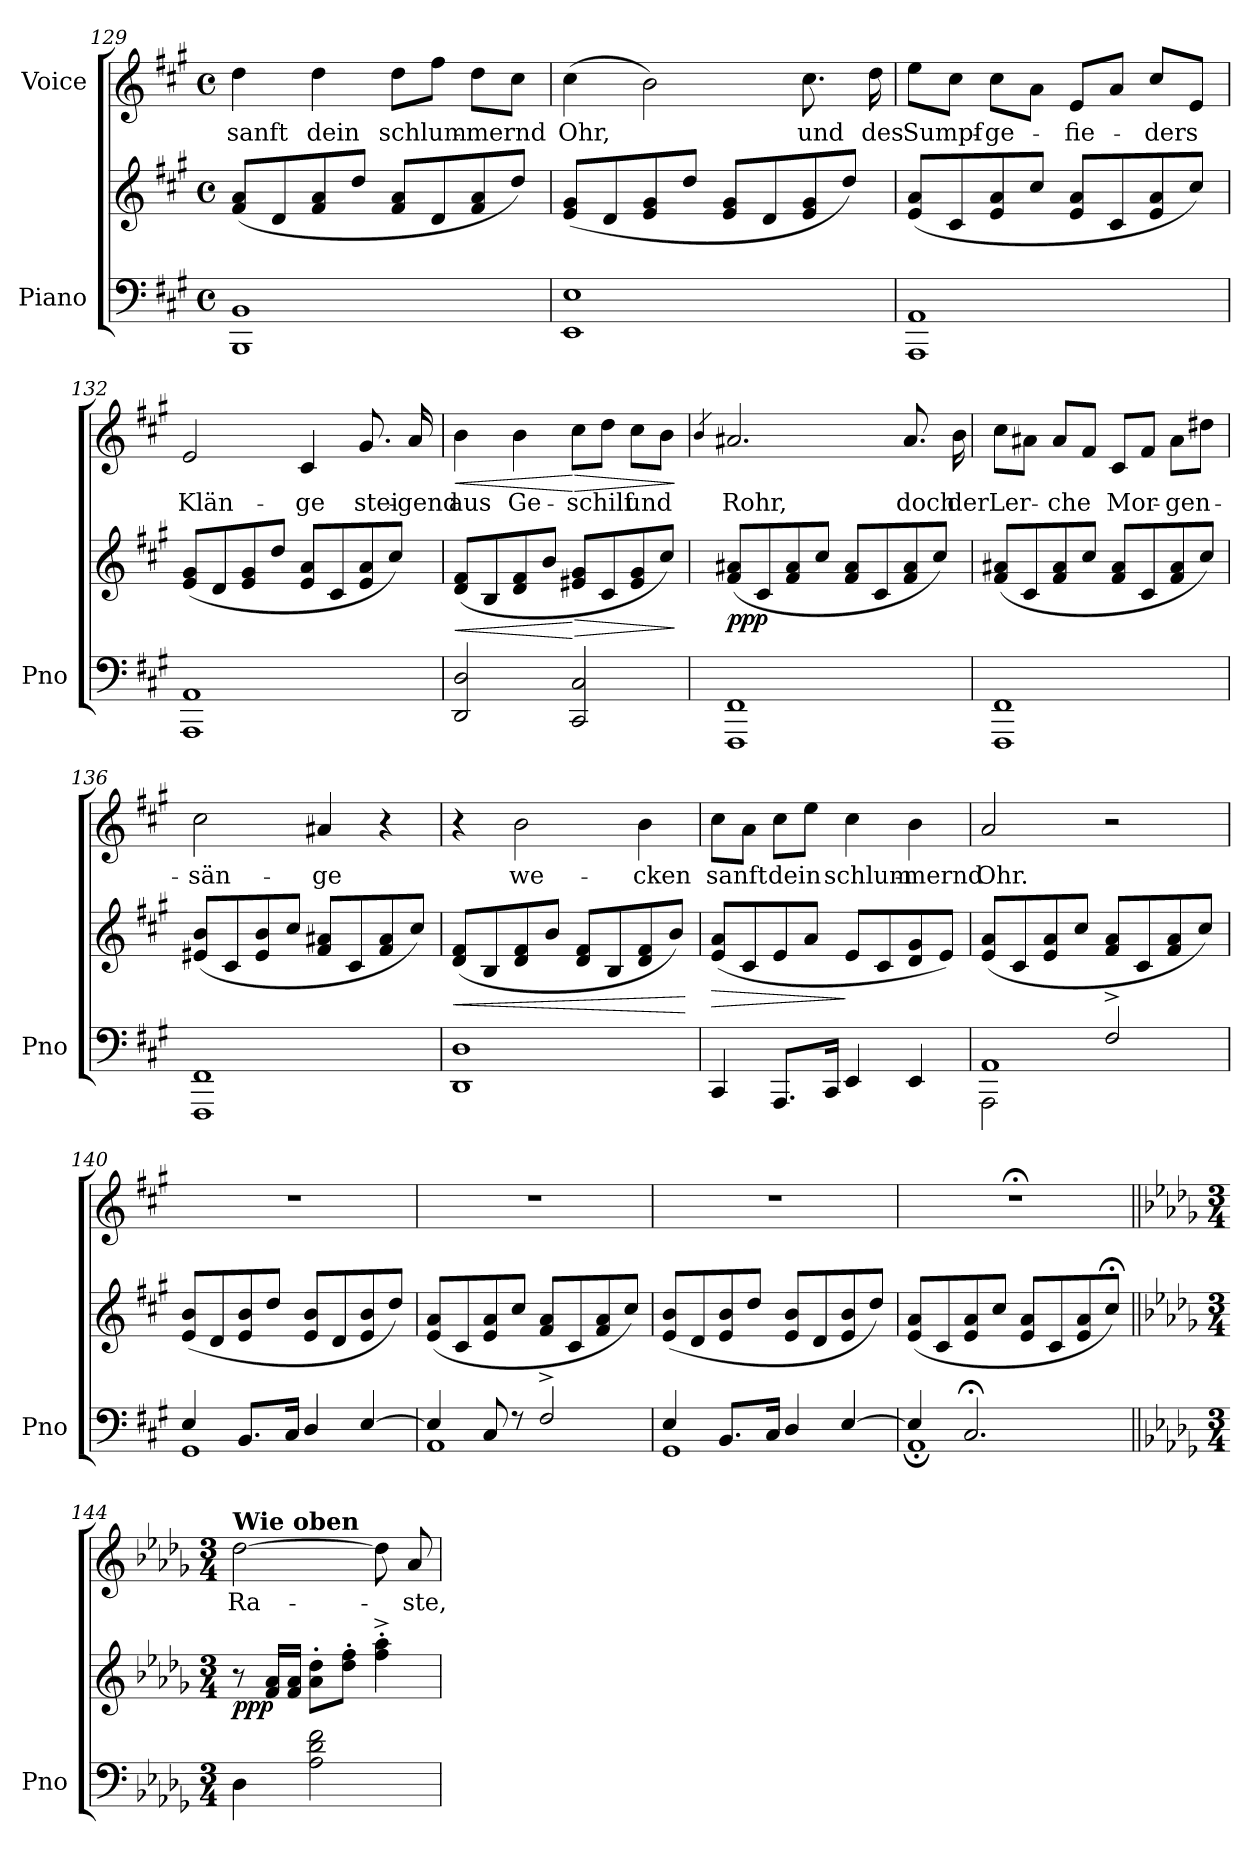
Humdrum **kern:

**kern	**kern	**dynam	**kern	**text	**dynam
*part2	*part2	*part2	*part1	*part1	*part1
*staff3	*staff2	*staff2/3	*staff1	*staff1	*staff1
*I"Piano	*	*	*I"Voice	*	*
*I'Pno	*	*	*	*	*
*clefF4	*clefG2	*	*clefG2	*	*
*k[f#c#g#]	*k[f#c#g#]	*	*k[f#c#g#]	*	*
*M4/4	*M4/4	*	*M4/4	*	*
*met(c)	*met(c)	*	*met(c)	*	*
=129	=129	=129	=129	=129	=129
!	!	!	!	!LO:LY:b	!
1BBB 1BB	(8f#/ 8a/L	.	4dd\	sanft	.
.	8d/	.	.	.	.
!	!	!	!	!LO:LY:b	!
.	8f#/ 8a/	.	4dd\	dein	.
.	8dd/J	.	.	.	.
!	!	!	!	!LO:LY:b	!
.	8f#/ 8a/L	.	8dd\L	schlum-	.
.	8d/	.	8ff#\J	.	.
!	!	!	!	!LO:LY:b	!
.	8f#/ 8a/	.	8dd\L	-mernd	.
.	8dd/J)	.	8cc#\J	.	.
!!LO:LB:g=z
=130	=130	=130	=130	=130	=130
!	!	!	!	!LO:LY:b	!
1EE 1E	(8e/ 8g#/L	.	(4cc#\	Ohr,	.
.	8d/	.	.	.	.
.	8e/ 8g#/	.	2b\)	.	.
.	8dd/J	.	.	.	.
.	8e/ 8g#/L	.	.	.	.
.	8d/	.	.	.	.
!	!	!	!	!LO:LY:b	!
.	8e/ 8g#/	.	8.cc#\	und	.
.	8dd/J)	.	.	.	.
!	!	!	!	!LO:LY:b	!
.	.	.	16dd\	des	.
!!LO:LB:g=z
=131	=131	=131	=131	=131	=131
!	!	!	!	!LO:LY:b	!
1AAA 1AA	(8e/ 8a/L	.	8ee\L	Sumpf-	.
.	8c#/	.	8cc#\J	.	.
!	!	!	!	!LO:LY:b	!
.	8e/ 8a/	.	8cc#\L	-ge-	.
.	8cc#/J	.	8a\J	.	.
!	!	!	!	!LO:LY:b	!
.	8e/ 8a/L	.	8e/L	-fie-	.
.	8c#/	.	8a/J	.	.
!	!	!	!	!LO:LY:b	!
.	8e/ 8a/	.	8cc#/L	-ders	.
.	8cc#/J)	.	8e/J	.	.
=132	=132	=132	=132	=132	=132
!	!	!	!	!LO:LY:b	!
1AAA 1AA	(8e/ 8g#/L	.	2e/	Klän-	.
.	8d/	.	.	.	.
.	8e/ 8g#/	.	.	.	.
.	8dd/J	.	.	.	.
!	!	!	!	!LO:LY:b	!
.	8e/ 8a/L	.	4c#/	-ge	.
.	8c#/	.	.	.	.
!	!	!	!	!LO:LY:b	!
.	8e/ 8a/	.	8.g#/	stei-	.
.	8cc#/J)	.	.	.	.
!	!	!	!	!LO:LY:b	!
.	.	.	16a/	-gend	.
=133	=133	=133	=133	=133	=133
!	!	!LO:HP:b	!	!LO:LY:b	!LO:HP:b
2DD/ 2D/	(8d/ 8f#/L	<	4b\	aus	<
.	8B/	.	.	.	.
!	!	!	!	!LO:LY:b	!
.	8d/ 8f#/	.	4b\	Ge-	.
.	8b/J	.	.	.	.
!	!	!LO:HP:n=1:b	!	!LO:LY:b	!LO:HP:n=1:b
2CC#/ 2C#/	8e#X/ 8g#/L	[ >	8cc#\L	-schilf	[ >
.	8c#/	.	8dd\J	.	.
!	!	!	!	!LO:LY:b	!
.	8e#/ 8g#/	.	8cc#\L	und	.
.	8cc#/J)	.	8b\J	.	.
.	.	]	.	.	]
=134	=134	=134	=134	=134	=134
.	.	.	4qb/	.	.
!	!	!LO:DY:b	!	!LO:LY:b	!
1FFF# 1FF#	(8f#/ 8a#X/L	ppp	2.a#X/	Rohr,	.
.	8c#/	.	.	.	.
.	8f#/ 8a#/	.	.	.	.
.	8cc#/J	.	.	.	.
.	8f#/ 8a#/L	.	.	.	.
.	8c#/	.	.	.	.
!	!	!	!	!LO:LY:b	!
.	8f#/ 8a#/	.	8.a#/	doch	.
.	8cc#/J)	.	.	.	.
!	!	!	!	!LO:LY:b	!
.	.	.	16b\	der	.
!!LO:LB:g=z
=135	=135	=135	=135	=135	=135
!	!	!	!	!LO:LY:b	!
1FFF# 1FF#	(8f#/ 8a#X/L	.	8cc#\L	Ler-	.
.	8c#/	.	8a#X\J	.	.
!	!	!	!	!LO:LY:b	!
.	8f#/ 8a#/	.	8a#/L	-che	.
.	8cc#/J	.	8f#/J	.	.
!	!	!	!	!LO:LY:b	!
.	8f#/ 8a#/L	.	8c#/L	Mor-	.
.	8c#/	.	8f#/J	.	.
!	!	!	!	!LO:LY:b	!
.	8f#/ 8a#/	.	8a#\L	-gen-	.
.	8cc#/J)	.	8dd#X\J	.	.
=136	=136	=136	=136	=136	=136
!	!	!	!	!LO:LY:b	!
1FFF# 1FF#	(8e#X/ 8b/L	.	2cc#\	-sän-	.
.	8c#/	.	.	.	.
.	8e#/ 8b/	.	.	.	.
.	8cc#/J	.	.	.	.
!	!	!	!	!LO:LY:b	!
.	8f#/ 8a#X/L	.	4a#X/	-ge	.
.	8c#/	.	.	.	.
.	8f#/ 8a#/	.	4r	.	.
.	8cc#/J)	.	.	.	.
=137	=137	=137	=137	=137	=137
!	!	!LO:HP:b	!	!	!
1DD 1D	(8d/ 8f#/L	<	4r	.	.
.	8B/	.	.	.	.
!	!	!	!	!LO:LY:b	!
.	8d/ 8f#/	.	2b\	we-	.
.	8b/J	.	.	.	.
.	8d/ 8f#/L	.	.	.	.
.	8B/	.	.	.	.
!	!	!	!	!LO:LY:b	!
.	8d/ 8f#/	.	4b\	-cken	.
.	8b/J)	.	.	.	.
.	.	[	.	.	.
=138	=138	=138	=138	=138	=138
!	!	!LO:HP:b	!	!LO:LY:b	!
4CC#/	(8e/ 8a/L	>	8cc#\L	sanft	.
.	8c#/	.	8a\J	.	.
!	!	!	!	!LO:LY:b	!
8.AAA/L	8e/	.	8cc#\L	dein	.
.	8a/J	.	8ee\J	.	.
16CC#/Jk	.	.	.	.	.
!	!	!	!	!LO:LY:b	!
4EE/	8e/L	]	4cc#\	schlum-	.
.	8c#/	.	.	.	.
!	!	!	!	!LO:LY:b	!
4EE/	8d/ 8g#/	.	4b\	-mernd	.
.	8e/J)	.	.	.	.
!!LO:LB:g=z
=139	=139	=139	=139	=139	=139
*^	*	*	*	*	*
!	!	!	!	!	!LO:LY:b	!
2AAA\	1AA	(8e/ 8a/L	.	2a/	Ohr.	.
.	.	8c#/	.	.	.	.
.	.	8e/ 8a/	.	.	.	.
.	.	8cc#/J	.	.	.	.
2F#^/	.	8f#/ 8a/L	.	2r	.	.
.	.	8c#/	.	.	.	.
.	.	8f#/ 8a/	.	.	.	.
.	.	8cc#/J)	.	.	.	.
=140	=140	=140	=140	=140	=140	=140
4E/	1GG#	(8e/ 8b/L	.	1r	.	.
.	.	8d/	.	.	.	.
8.BB/L	.	8e/ 8b/	.	.	.	.
.	.	8dd/J	.	.	.	.
16C#/Jk	.	.	.	.	.	.
4D/	.	8e/ 8b/L	.	.	.	.
.	.	8d/	.	.	.	.
[4E/	.	8e/ 8b/	.	.	.	.
.	.	8dd/J)	.	.	.	.
=141	=141	=141	=141	=141	=141	=141
4E/]	1AA	(8e/ 8a/L	.	1r	.	.
.	.	8c#/	.	.	.	.
8C#/	.	8e/ 8a/	.	.	.	.
8r	.	8cc#/J	.	.	.	.
2F#^/	.	8f#/ 8a/L	.	.	.	.
.	.	8c#/	.	.	.	.
.	.	8f#/ 8a/	.	.	.	.
.	.	8cc#/J)	.	.	.	.
=142	=142	=142	=142	=142	=142	=142
4E/	1GG#	(8e/ 8b/L	.	1r	.	.
.	.	8d/	.	.	.	.
8.BB/L	.	8e/ 8b/	.	.	.	.
.	.	8dd/J	.	.	.	.
16C#/Jk	.	.	.	.	.	.
4D/	.	8e/ 8b/L	.	.	.	.
.	.	8d/	.	.	.	.
[4E/	.	8e/ 8b/	.	.	.	.
.	.	8dd/J)	.	.	.	.
!!LO:LB:g=z
=143	=143	=143	=143	=143	=143	=143
4E/]	1AA;	(8e/ 8a/L	.	1r;<	.	.
.	.	8c#/	.	.	.	.
2.C#;</	.	8e/ 8a/	.	.	.	.
.	.	8cc#/J	.	.	.	.
.	.	8e/ 8a/L	.	.	.	.
.	.	8c#/	.	.	.	.
.	.	8e/ 8a/	.	.	.	.
.	.	8cc#;</J)	.	.	.	.
*v	*v	*	*	*	*	*
!!LO:PB:g=z
=144||	=144||	=144||	=144||	=144||	=144||
*k[b-e-a-d-g-]	*k[b-e-a-d-g-]	*	*k[b-e-a-d-g-]	*	*
*M3/4	*M3/4	*	*M3/4	*	*
!	!	!	!LO:TX:a:B:t=Wie oben	!	!
!	!	!LO:DY:b	!	!LO:LY:b	!
4D-\	8r	ppp	[2dd-\	Ra-	.
.	16f/ 16a-/LL	.	.	.	.
.	16f/ 16a-/JJ	.	.	.	.
2A-\ 2d-\ 2f\	8a-\' 8dd-\'L	.	.	.	.
.	8dd-\' 8ff\'J	.	.	.	.
.	4ff\'^< 4aa-\'^<	.	8dd-\]	.	.
!	!	!	!	!LO:LY:b	!
.	.	.	8a-/	-ste,	.
=	=	=	=	=	=
*-	*-	*-	*-	*-	*-
